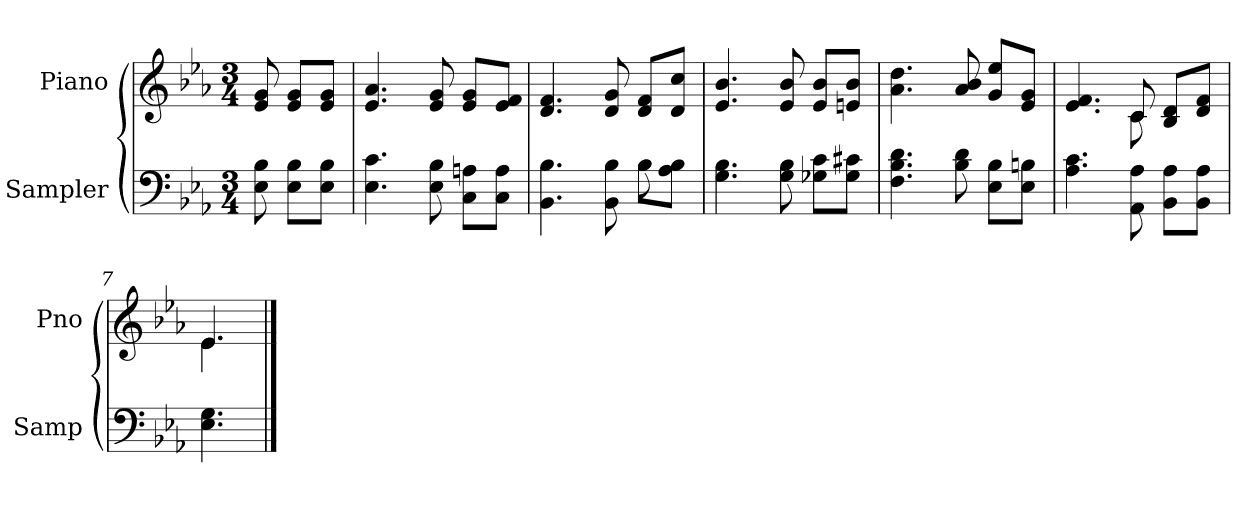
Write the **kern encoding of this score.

**kern	**kern
*part2	*part1
*staff2	*staff1
*I"Sampler	*I"Piano
*I'Samp	*I'Pno
*clefF4	*clefG2
*k[b-e-a-]	*k[b-e-a-]
*E-:	*E-:
*M3/4	*M3/4
=1	=1
8E- 8B-	8e- 8g
8E-\ 8B-\L	8e-/ 8g/L
8E-\ 8B-\J	8e-/ 8g/J
=2	=2
4.E- 4.c	4.e- 4.a-
8E- 8B-	8e- 8g
8C\ 8An\L	8e-/ 8g/L
8C\ 8A\J	8e-/ 8f/J
=3	=3
*^	*
4.BB- 4.B-	2ryy	4.d 4.f
8BB- 8B-	.	8d 8g
8B-\L	8B-	8d/ 8f/L
8A-\ 8B-\J	8ryy	8d/ 8cc/J
*v	*v	*
=4	=4
4.G 4.B-	4.e- 4.b-
8G 8B-	8e- 8b-
8G-X\ 8c\L	8e-/ 8b-/L
8G-\ 8c#X\J	8en/ 8b-/J
=5	=5
4.F 4.B- 4.d	4.a- 4.dd
8B- 8d	8a- 8b-
8E-\ 8B-\L	8g/ 8ee-/L
8E-\ 8Bn\J	8e-/ 8g/J
=6	=6
*	*^
4.A- 4.c	4.e- 4.f	4.ryy
8AA- 8A-	8c/	8c
8BB-\ 8A-\L	8B-/ 8d/L	4ryy
8BB-\ 8A-\J	8d/ 8f/J	.
=7	=7	=7
4.E- 4.G	4.e-/	4.e-
*	*v	*v
==	==
*-	*-
